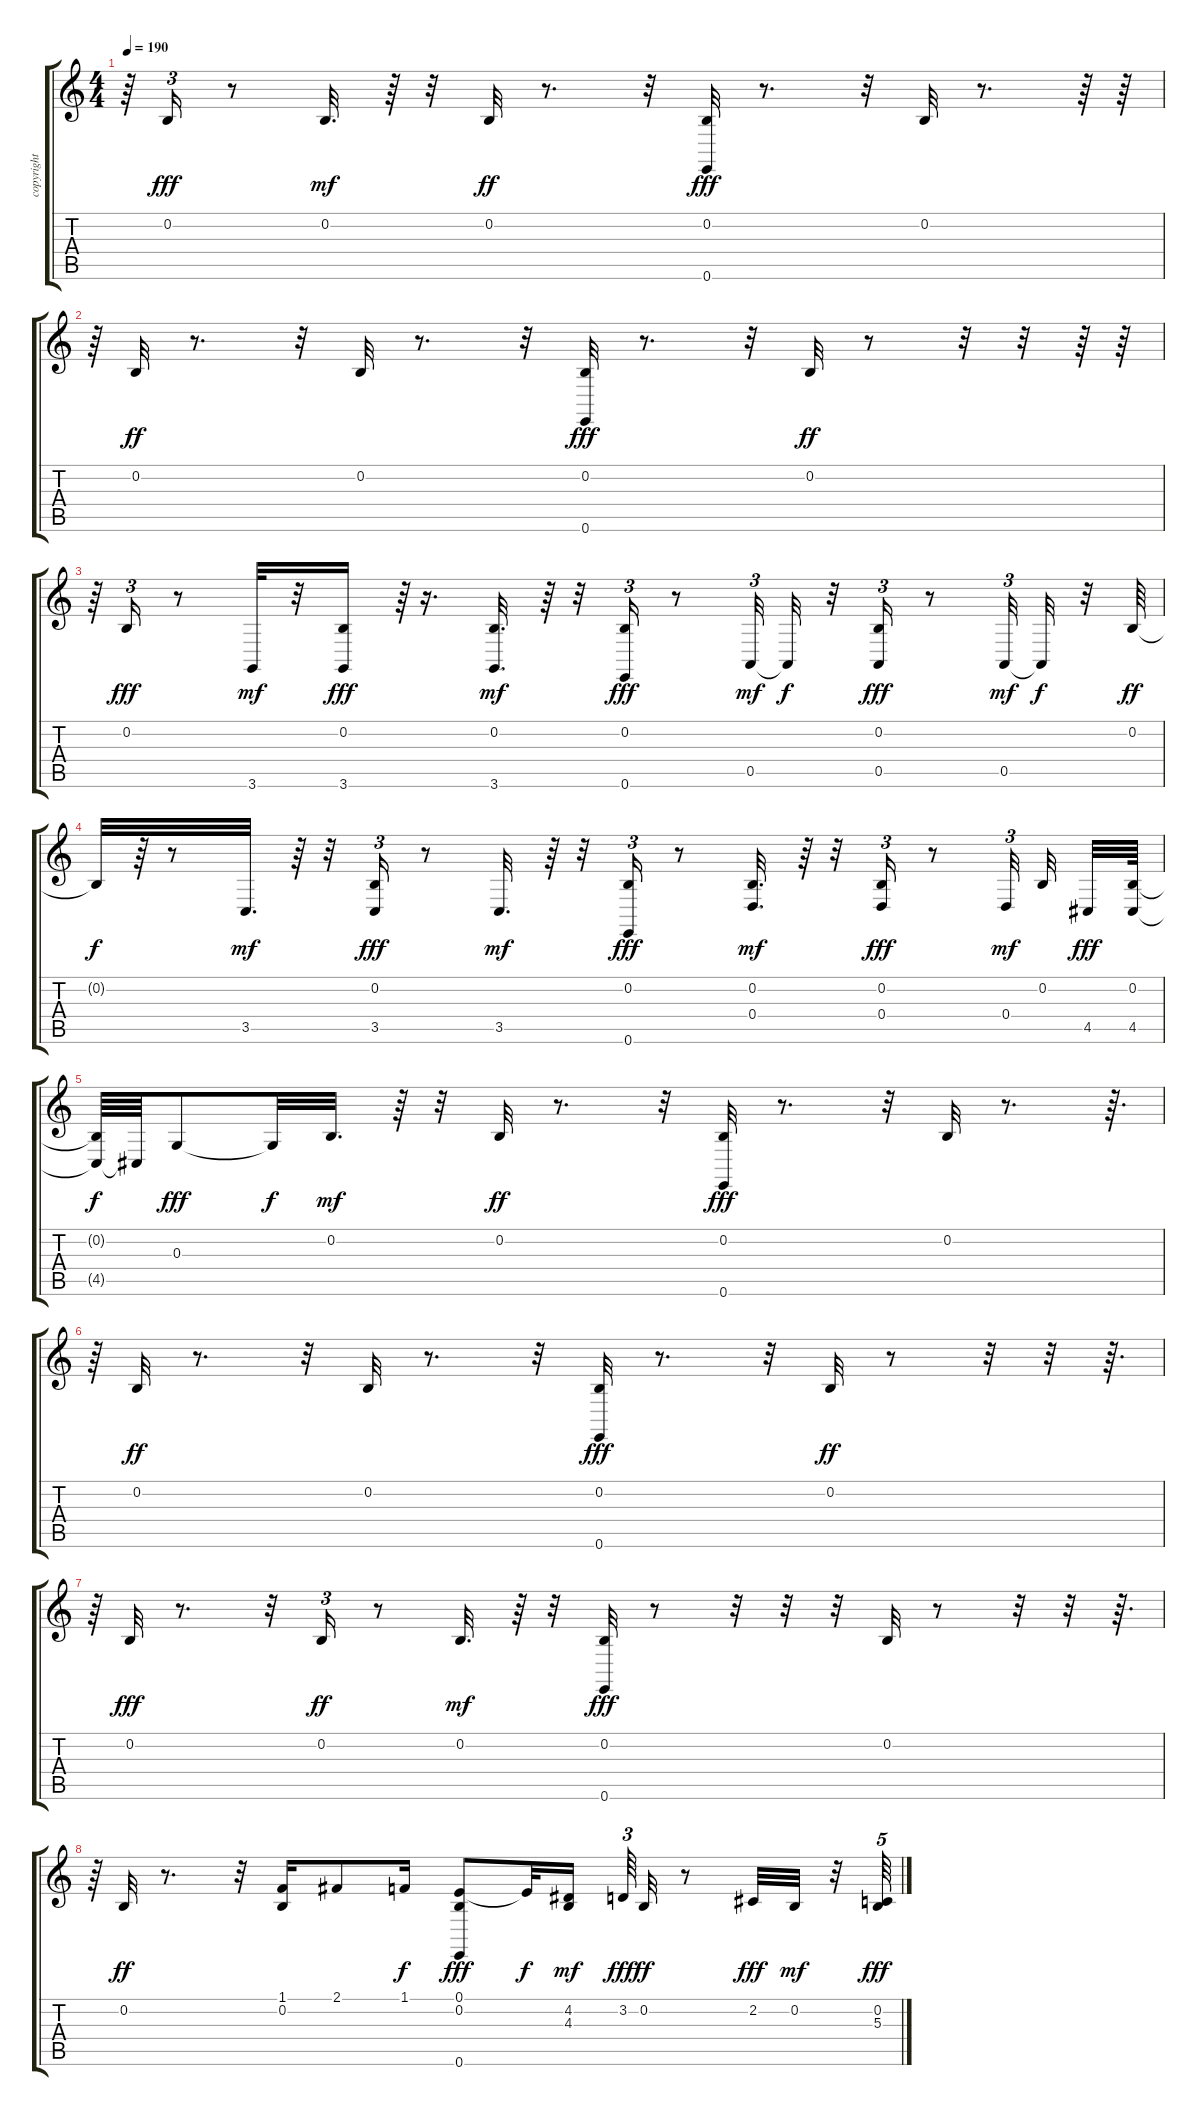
\track ("copyright 1998 by" "copyright ") {instrument acousticgrandpiano}
\staff {score tabs}
\tuning (E4 B3 G3 D3 A2 E2) {hide}
\ts (4 4)
\tempo 190
\clef g2
\ks c
r.64{dy mf} 0.2.16{tu (3 2) dy fff} r.8 0.2.32{d dy mf} r.64 r.32 0.2.32{dy ff} r.8{d} r.32 (0.2 0.6).32{dy fff} r.8{d} r.32 0.2.32 r.8{d} r.64 r.64 |
r.64 0.2.32{dy ff} r.8{d} r.32 0.2.32 r.8{d} r.32 (0.2 0.6).32{dy fff} r.8{d} r.32 0.2.32{dy ff} r.8 r.32 r.32 r.64 r.64 |
r.64 0.2.16{tu (3 2) dy fff} r.8 3.6.32{dy mf} r.32 (0.2 3.6).16{dy fff} r.64{tu (3 2)} r.16{d} (0.2 3.6).32{d dy mf} r.64 r.32 (0.2 0.6).16{tu (3 2) dy fff} r.8 0.5.32{tu (3 2) dy mf} 0.5{t}.32{dy f} r.32 (0.2 0.5).16{tu (3 2) dy fff} r.8 0.5.32{tu (3 2) dy mf} 0.5{t}.32{dy f} r.32 0.2.64{dy ff} |
0.2{t}.32{dy f} r.64 r.8 3.5.32{d dy mf} r.64 r.32 (0.2 3.5).16{tu (3 2) dy fff} r.8 3.5.32{d dy mf} r.64 r.32 (0.2 0.6).16{tu (3 2) dy fff} r.8 (0.2 0.4).32{d dy mf} r.64 r.32 (0.2 0.4).16{tu (3 2) dy fff} r.8 0.4.32{tu (3 2) dy mf} 0.2.32 4.5.32{dy fff} (0.2 4.5).64 |
(0.2{t} 4.5{t}).64{dy f} 4.5{t}.64 0.3.8{dy fff} 0.3{t}.32{dy f} 0.2.32{d dy mf} r.64 r.32 0.2.32{dy ff} r.8{d} r.32 (0.2 0.6).32{dy fff} r.8{d} r.32 0.2.32 r.8{d} r.64{d} |
r.64 0.2.32{dy ff} r.8{d} r.32 0.2.32 r.8{d} r.32 (0.2 0.6).32{dy fff} r.8{d} r.32 0.2.32{dy ff} r.8 r.32 r.32 r.64{d} |
r.64 0.2.32{dy fff} r.8{d} r.32 0.2.16{tu (3 2) dy ff} r.8 0.2.32{d dy mf} r.64 r.32 (0.2 0.6).32{dy fff} r.8 r.32 r.32 r.32 0.2.32 r.8 r.32 r.32 r.64{d} |
r.64 0.2.32{dy ff} r.8{d} r.32 (1.1 0.2).16 2.1.8 1.1.16{dy f} (0.1 0.2 0.6).8{dy fff} 0.1{t}.32{dy f} (4.2 4.3).16{dy mf beam splitsecondary} 3.2.64{tu (3 2) dy fff} 0.2.32{dy ff} r.8 2.2.32{dy fff} 0.2.32{dy mf} r.32 (0.2 5.3).64{tu (5 4) dy fff}
